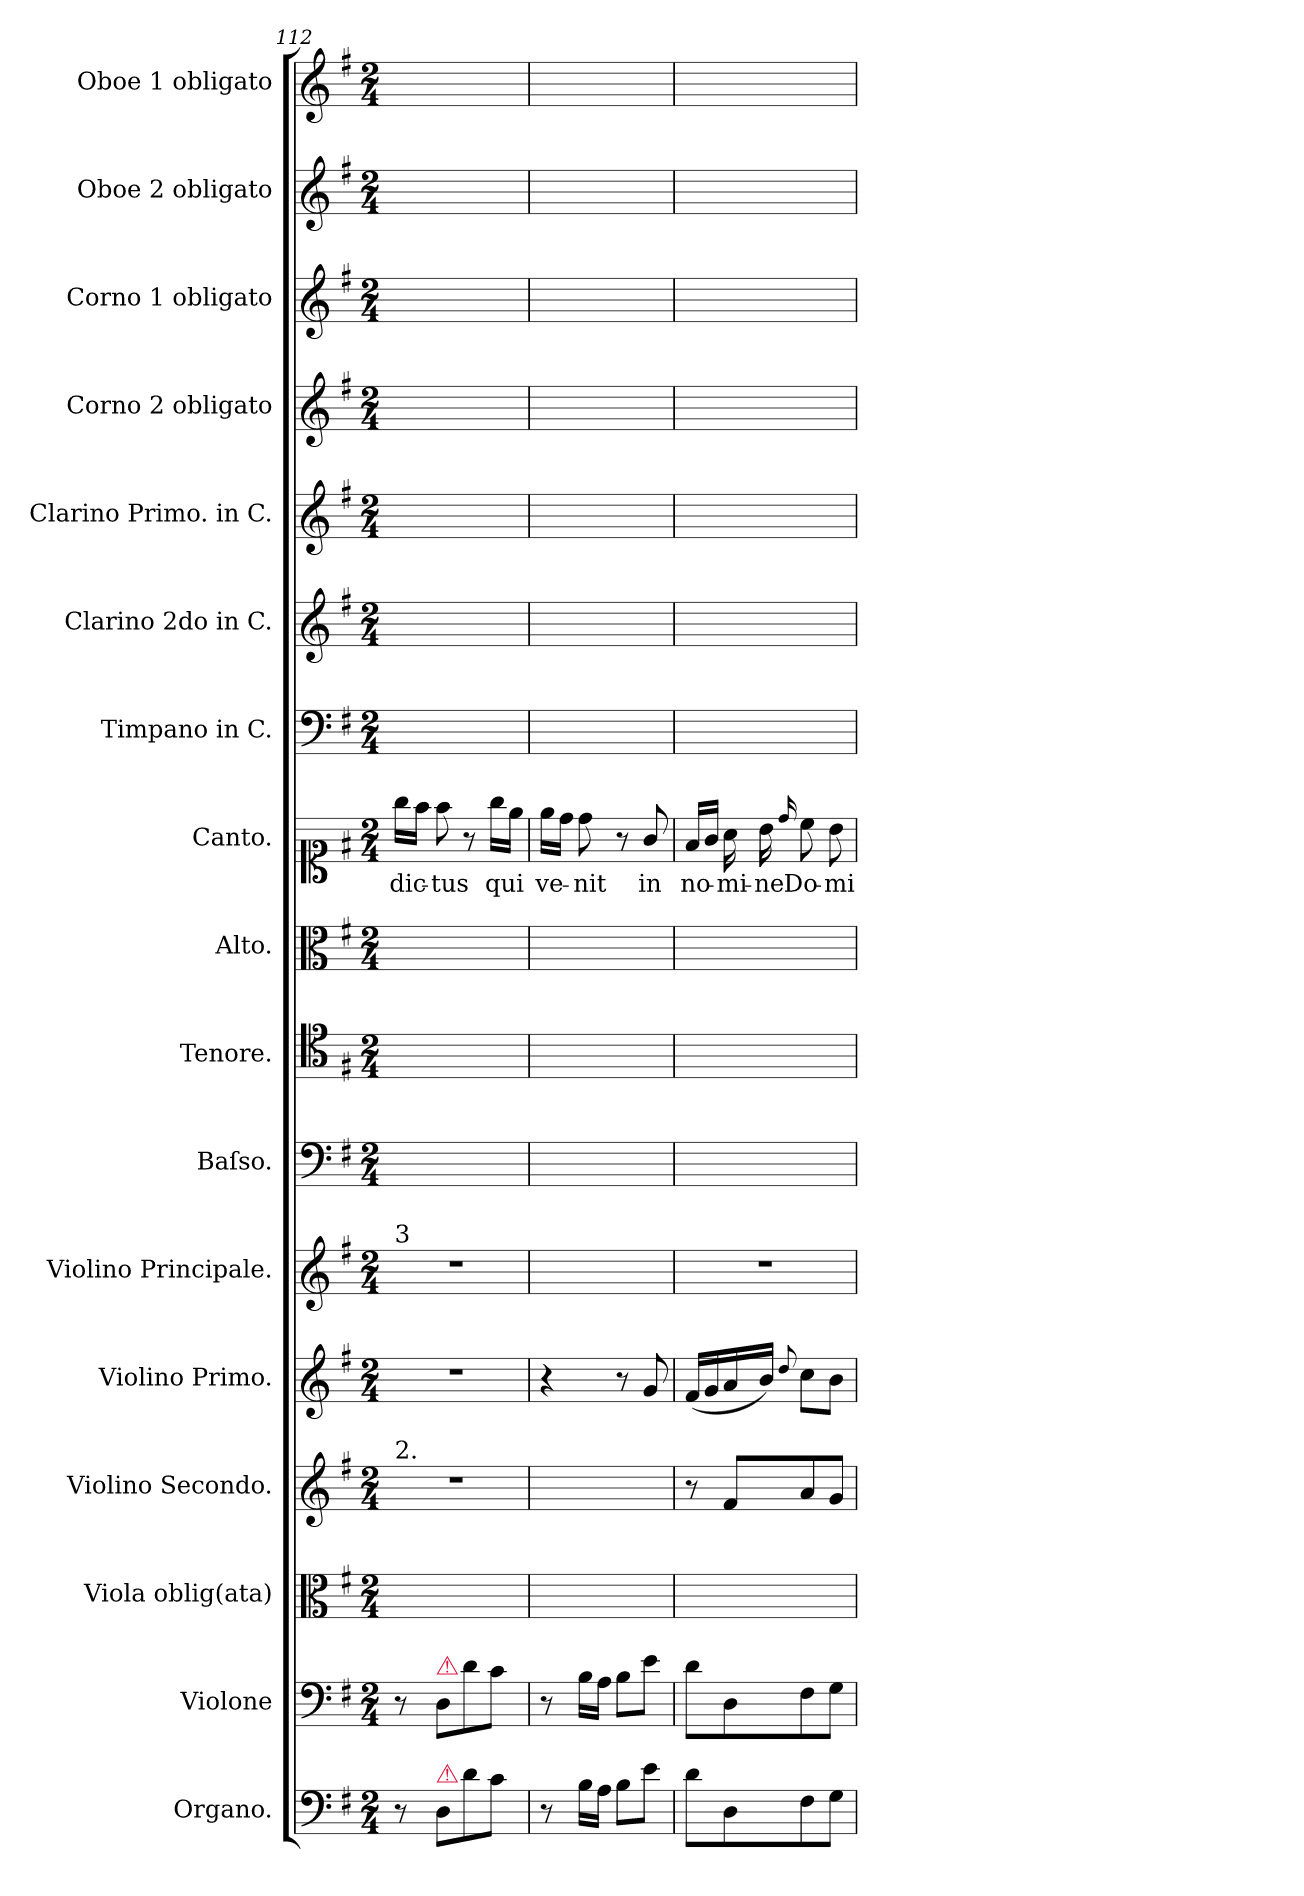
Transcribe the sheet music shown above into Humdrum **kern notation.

**kern	**kern	**kern	**kern	**kern	**kern	**kern	**kern	**kern	**kern	**text	**kern	**kern	**kern	**kern	**kern	**kern	**kern
*part17	*part16	*part15	*part14	*part13	*part12	*part11	*part10	*part9	*part8	*part8	*part7	*part6	*part5	*part4	*part3	*part2	*part1
*staff17	*staff16	*staff15	*staff14	*staff13	*staff12	*staff11	*staff10	*staff9	*staff8	*staff8	*staff7	*staff6	*staff5	*staff4	*staff3	*staff2	*staff1
*I"Organo.	*I"Violone	*I"Viola oblig(ata)	*I"Violino Secondo.	*I"Violino Primo.	*I"Violino Principale.	*I"Baſso.	*I"Tenore.	*I"Alto.	*I"Canto.	*	*I"Timpano in C.	*I"Clarino 2do in C.	*I"Clarino Primo. in C.	*I"Corno 2 obligato	*I"Corno 1 obligato	*I"Oboe 2 obligato	*I"Oboe 1 obligato
*I'Org.	*I'Vlne	*I'Vla.	*	*I'Vn I	*I'Vln. Princ.	*I'B.	*I'T.	*I'A.	*I'C.	*	*I'Timp.	*I'Clno 2 in C.	*I'Clno 1 in C	*I'[C. 2 obl.]	*I'[C. 1 obl.]	*I'[Ob. 2]	*I'[Ob. 1]
*clefF4	*clefF4	*clefC3	*clefG2	*clefG2	*clefG2	*clefF4	*clefC4	*clefC3	*clefC1	*	*clefF4	*clefG2	*clefG2	*clefG2	*clefG2	*clefG2	*clefG2
*k[f#]	*k[f#]	*k[f#]	*k[f#]	*k[f#]	*k[f#]	*k[f#]	*k[f#]	*k[f#]	*k[f#]	*	*k[f#]	*k[f#]	*k[f#]	*k[f#]	*k[f#]	*k[f#]	*k[f#]
*G:	*G:	*G:	*G:	*G:	*G:	*G:	*G:	*G:	*G:	*	*G:	*G:	*G:	*G:	*G:	*G:	*G:
*M2/4	*M2/4	*M2/4	*M2/4	*M2/4	*M2/4	*M2/4	*M2/4	*M2/4	*M2/4	*	*M2/4	*M2/4	*M2/4	*M2/4	*M2/4	*M2/4	*M2/4
=112	=112	=112	=112	=112	=112	=112	=112	=112	=112	=112	=112	=112	=112	=112	=112	=112	=112
!	!	!	!	!	!LO:TX:a:t=3	!	!	!	!	!	!	!	!	!	!	!	!
!	!	!	!LO:TX:a:t=2.	!	!	!	!	!	!	!	!	!	!	!	!	!	!
!	!	!	!LO:N:vis=0	!	!LO:N:vis=0	!	!	!	!	!	!	!	!	!	!	!	!
8r	8r	2ryy	2r	2r	2r	2ryy	2ryy	2ryy	16gg\LL	-dic-	2ryy	2ryy	2ryy	2ryy	2ryy	2ryy	2ryy
.	.	.	.	.	.	.	.	.	16ff#\JJ	.	.	.	.	.	.	.	.
!	!LO:TX:a:color=crimson:t=⚠	!	!	!	!	!	!	!	!	!	!	!	!	!	!	!	!
!LO:TX:a:color=crimson:t=⚠	!	!	!	!	!	!	!	!	!	!	!	!	!	!	!	!	!
8D/L	8D/L	.	.	.	.	.	.	.	8ff#\	-tus	.	.	.	.	.	.	.
8d\	8d\	.	.	.	.	.	.	.	8r	.	.	.	.	.	.	.	.
8c\J	8c\J	.	.	.	.	.	.	.	16gg\LL	qui	.	.	.	.	.	.	.
.	.	.	.	.	.	.	.	.	16ee\JJ	.	.	.	.	.	.	.	.
=113	=113	=113	=113	=113	=113	=113	=113	=113	=113	=113	=113	=113	=113	=113	=113	=113	=113
8r	8r	2ryy	2ryy	4r	2ryy	2ryy	2ryy	2ryy	16ee\LL	ve-	2ryy	2ryy	2ryy	2ryy	2ryy	2ryy	2ryy
.	.	.	.	.	.	.	.	.	16dd\JJ	.	.	.	.	.	.	.	.
16B\LL	16B\LL	.	.	.	.	.	.	.	8dd\	-nit	.	.	.	.	.	.	.
16A\JJ	16A\JJ	.	.	.	.	.	.	.	.	.	.	.	.	.	.	.	.
8B\L	8B\L	.	.	8r	.	.	.	.	8r	.	.	.	.	.	.	.	.
8e\J	8e\J	.	.	8g/	.	.	.	.	8g/	in	.	.	.	.	.	.	.
=114	=114	=114	=114	=114	=114	=114	=114	=114	=114	=114	=114	=114	=114	=114	=114	=114	=114
8d\L	8d\L	2ryy	8r	(16f#/LL	2r	2ryy	2ryy	2ryy	16f#/LL	no-	2ryy	2ryy	2ryy	2ryy	2ryy	2ryy	2ryy
.	.	.	.	16g/	.	.	.	.	16g/JJ	.	.	.	.	.	.	.	.
8D\	8D\	.	8f#/L	16a/	.	.	.	.	16a\	-mi-	.	.	.	.	.	.	.
.	.	.	.	16b/JJ)	.	.	.	.	16b\	-ne	.	.	.	.	.	.	.
.	.	.	.	8qqdd/	.	.	.	.	16qqdd/	.	.	.	.	.	.	.	.
8F#\	8F#\	.	8a/	8cc\L	.	.	.	.	8cc\	Do-	.	.	.	.	.	.	.
8G\J	8G\J	.	8g/J	8b\J	.	.	.	.	8b\	-mi-	.	.	.	.	.	.	.
=	=	=	=	=	=	=	=	=	=	=	=	=	=	=	=	=	=
*-	*-	*-	*-	*-	*-	*-	*-	*-	*-	*-	*-	*-	*-	*-	*-	*-	*-
